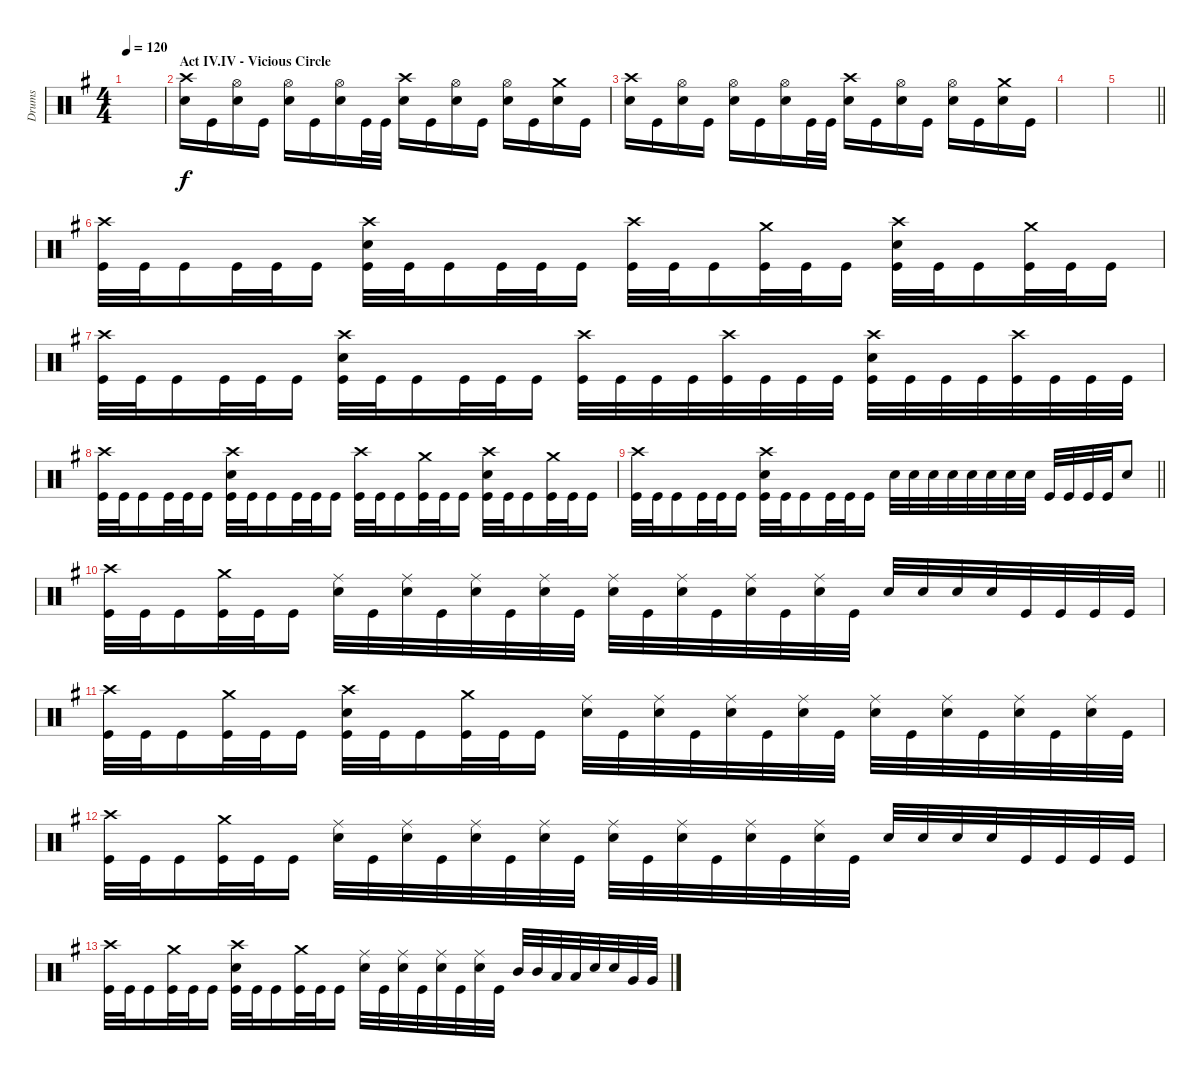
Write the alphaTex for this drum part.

\track ("Drums" "Drums") {instrument percussion}
\staff
\articulation defaults
\ts (4 4)
\tempo 120
\clef neutral
\ks eminor
|
\section ("" "Act IV.IV - Vicious Circle")
("Crash high (hit)" "Electric Snare (hit)").16 "Kick (hit)".16 ("Hi-Hat (open)" "Electric Snare (hit)").16 "Kick (hit)".16 ("Hi-Hat (open)" "Electric Snare (hit)").16 "Kick (hit)".16 ("Hi-Hat (open)" "Electric Snare (hit)").16 "Kick (hit)".32 "Kick (hit)".32 ("Crash high (hit)" "Electric Snare (hit)").16 "Kick (hit)".16 ("Hi-Hat (open)" "Electric Snare (hit)").16 "Kick (hit)".16 ("Hi-Hat (open)" "Electric Snare (hit)").16 "Kick (hit)".16 ("Crash medium (hit)" "Electric Snare (hit)").16 "Kick (hit)".16 |
("Crash high (hit)" "Electric Snare (hit)").16 "Kick (hit)".16 ("Hi-Hat (open)" "Electric Snare (hit)").16 "Kick (hit)".16 ("Hi-Hat (open)" "Electric Snare (hit)").16 "Kick (hit)".16 ("Hi-Hat (open)" "Electric Snare (hit)").16 "Kick (hit)".32 "Kick (hit)".32 ("Crash high (hit)" "Electric Snare (hit)").16 "Kick (hit)".16 ("Hi-Hat (open)" "Electric Snare (hit)").16 "Kick (hit)".16 ("Hi-Hat (open)" "Electric Snare (hit)").16 "Kick (hit)".16 ("Crash medium (hit)" "Electric Snare (hit)").16 "Kick (hit)".16 |
|
\barLineRight lightlight
|
("Crash high (hit)" "Kick (hit)").32 "Kick (hit)".32 "Kick (hit)".16 "Kick (hit)".32 "Kick (hit)".32 "Kick (hit)".16 ("Crash high (hit)" "Electric Snare (hit)" "Kick (hit)").32 "Kick (hit)".32 "Kick (hit)".16 "Kick (hit)".32 "Kick (hit)".32 "Kick (hit)".16 ("Crash high (hit)" "Kick (hit)").32 "Kick (hit)".32 "Kick (hit)".16 ("Crash medium (hit)" "Kick (hit)").32 "Kick (hit)".32 "Kick (hit)".16 ("Crash high (hit)" "Electric Snare (hit)" "Kick (hit)").32 "Kick (hit)".32 "Kick (hit)".16 ("Crash medium (hit)" "Kick (hit)").32 "Kick (hit)".32 "Kick (hit)".16 |
("Crash high (hit)" "Kick (hit)").32 "Kick (hit)".32 "Kick (hit)".16 "Kick (hit)".32 "Kick (hit)".32 "Kick (hit)".16 ("Crash high (hit)" "Electric Snare (hit)" "Kick (hit)").32 "Kick (hit)".32 "Kick (hit)".16 "Kick (hit)".32 "Kick (hit)".32 "Kick (hit)".16 ("Crash high (hit)" "Kick (hit)").32 "Kick (hit)".32 "Kick (hit)".32 "Kick (hit)".32 ("Crash high (hit)" "Kick (hit)").32 "Kick (hit)".32 "Kick (hit)".32 "Kick (hit)".32 ("Crash high (hit)" "Electric Snare (hit)" "Kick (hit)").32 "Kick (hit)".32 "Kick (hit)".32 "Kick (hit)".32 ("Crash high (hit)" "Kick (hit)").32 "Kick (hit)".32 "Kick (hit)".32 "Kick (hit)".32 |
("Crash high (hit)" "Kick (hit)").32 "Kick (hit)".32 "Kick (hit)".16 "Kick (hit)".32 "Kick (hit)".32 "Kick (hit)".16 ("Crash high (hit)" "Electric Snare (hit)" "Kick (hit)").32 "Kick (hit)".32 "Kick (hit)".16 "Kick (hit)".32 "Kick (hit)".32 "Kick (hit)".16 ("Crash high (hit)" "Kick (hit)").32 "Kick (hit)".32 "Kick (hit)".16 ("Crash medium (hit)" "Kick (hit)").32 "Kick (hit)".32 "Kick (hit)".16 ("Crash high (hit)" "Electric Snare (hit)" "Kick (hit)").32 "Kick (hit)".32 "Kick (hit)".16 ("Crash medium (hit)" "Kick (hit)").32 "Kick (hit)".32 "Kick (hit)".16 |
\barLineRight lightlight
("Crash high (hit)" "Kick (hit)").32 "Kick (hit)".32 "Kick (hit)".16 "Kick (hit)".32 "Kick (hit)".32 "Kick (hit)".16 ("Crash high (hit)" "Electric Snare (hit)" "Kick (hit)").32 "Kick (hit)".32 "Kick (hit)".16 "Kick (hit)".32 "Kick (hit)".32 "Kick (hit)".16 "Electric Snare (hit)".32 "Electric Snare (hit)".32 "Electric Snare (hit)".32 "Electric Snare (hit)".32 "Electric Snare (hit)".32 "Electric Snare (hit)".32 "Electric Snare (hit)".32 "Electric Snare (hit)".32 "Kick (hit)".32 "Kick (hit)".32 "Kick (hit)".32 "Kick (hit)".32 "Electric Snare (hit)".8 |
("Crash high (hit)" "Kick (hit)").32 "Kick (hit)".32 "Kick (hit)".16 ("Crash medium (hit)" "Kick (hit)").32 "Kick (hit)".32 "Kick (hit)".16 ("Ride (middle)" "Electric Snare (hit)").32 "Kick (hit)".32 ("Ride (middle)" "Electric Snare (hit)").32 "Kick (hit)".32 ("Ride (middle)" "Electric Snare (hit)").32 "Kick (hit)".32 ("Ride (middle)" "Electric Snare (hit)").32 "Kick (hit)".32 ("Ride (middle)" "Electric Snare (hit)").32 "Kick (hit)".32 ("Ride (middle)" "Electric Snare (hit)").32 "Kick (hit)".32 ("Ride (middle)" "Electric Snare (hit)").32 "Kick (hit)".32 ("Ride (middle)" "Electric Snare (hit)").32 "Kick (hit)".32 "Electric Snare (hit)".32 "Electric Snare (hit)".32 "Electric Snare (hit)".32 "Electric Snare (hit)".32 "Kick (hit)".32 "Kick (hit)".32 "Kick (hit)".32 "Kick (hit)".32 |
("Crash high (hit)" "Kick (hit)").32 "Kick (hit)".32 "Kick (hit)".16 ("Crash medium (hit)" "Kick (hit)").32 "Kick (hit)".32 "Kick (hit)".16 ("Crash high (hit)" "Electric Snare (hit)" "Kick (hit)").32 "Kick (hit)".32 "Kick (hit)".16 ("Crash medium (hit)" "Kick (hit)").32 "Kick (hit)".32 "Kick (hit)".16 ("Ride (middle)" "Electric Snare (hit)").32 "Kick (hit)".32 ("Ride (middle)" "Electric Snare (hit)").32 "Kick (hit)".32 ("Ride (middle)" "Electric Snare (hit)").32 "Kick (hit)".32 ("Ride (middle)" "Electric Snare (hit)").32 "Kick (hit)".32 ("Ride (middle)" "Electric Snare (hit)").32 "Kick (hit)".32 ("Ride (middle)" "Electric Snare (hit)").32 "Kick (hit)".32 ("Ride (middle)" "Electric Snare (hit)").32 "Kick (hit)".32 ("Ride (middle)" "Electric Snare (hit)").32 "Kick (hit)".32 |
("Crash high (hit)" "Kick (hit)").32 "Kick (hit)".32 "Kick (hit)".16 ("Crash medium (hit)" "Kick (hit)").32 "Kick (hit)".32 "Kick (hit)".16 ("Ride (middle)" "Electric Snare (hit)").32 "Kick (hit)".32 ("Ride (middle)" "Electric Snare (hit)").32 "Kick (hit)".32 ("Ride (middle)" "Electric Snare (hit)").32 "Kick (hit)".32 ("Ride (middle)" "Electric Snare (hit)").32 "Kick (hit)".32 ("Ride (middle)" "Electric Snare (hit)").32 "Kick (hit)".32 ("Ride (middle)" "Electric Snare (hit)").32 "Kick (hit)".32 ("Ride (middle)" "Electric Snare (hit)").32 "Kick (hit)".32 ("Ride (middle)" "Electric Snare (hit)").32 "Kick (hit)".32 "Electric Snare (hit)".32 "Electric Snare (hit)".32 "Electric Snare (hit)".32 "Electric Snare (hit)".32 "Kick (hit)".32 "Kick (hit)".32 "Kick (hit)".32 "Kick (hit)".32 |
("Crash high (hit)" "Kick (hit)").32 "Kick (hit)".32 "Kick (hit)".16 ("Crash medium (hit)" "Kick (hit)").32 "Kick (hit)".32 "Kick (hit)".16 ("Crash high (hit)" "Electric Snare (hit)" "Kick (hit)").32 "Kick (hit)".32 "Kick (hit)".16 ("Crash medium (hit)" "Kick (hit)").32 "Kick (hit)".32 "Kick (hit)".16 ("Ride (middle)" "Electric Snare (hit)").32 "Kick (hit)".32 ("Ride (middle)" "Electric Snare (hit)").32 "Kick (hit)".32 ("Ride (middle)" "Electric Snare (hit)").32 "Kick (hit)".32 ("Ride (middle)" "Electric Snare (hit)").32 "Kick (hit)".32 "Mid Tom (hit)".32 "Mid Tom (hit)".32 "Low Tom (hit)".32 "Low Tom (hit)".32 "Electric Snare (hit)".32 "Electric Snare (hit)".32 "Very Low Tom (hit)".32 "Very Low Tom (hit)".32
